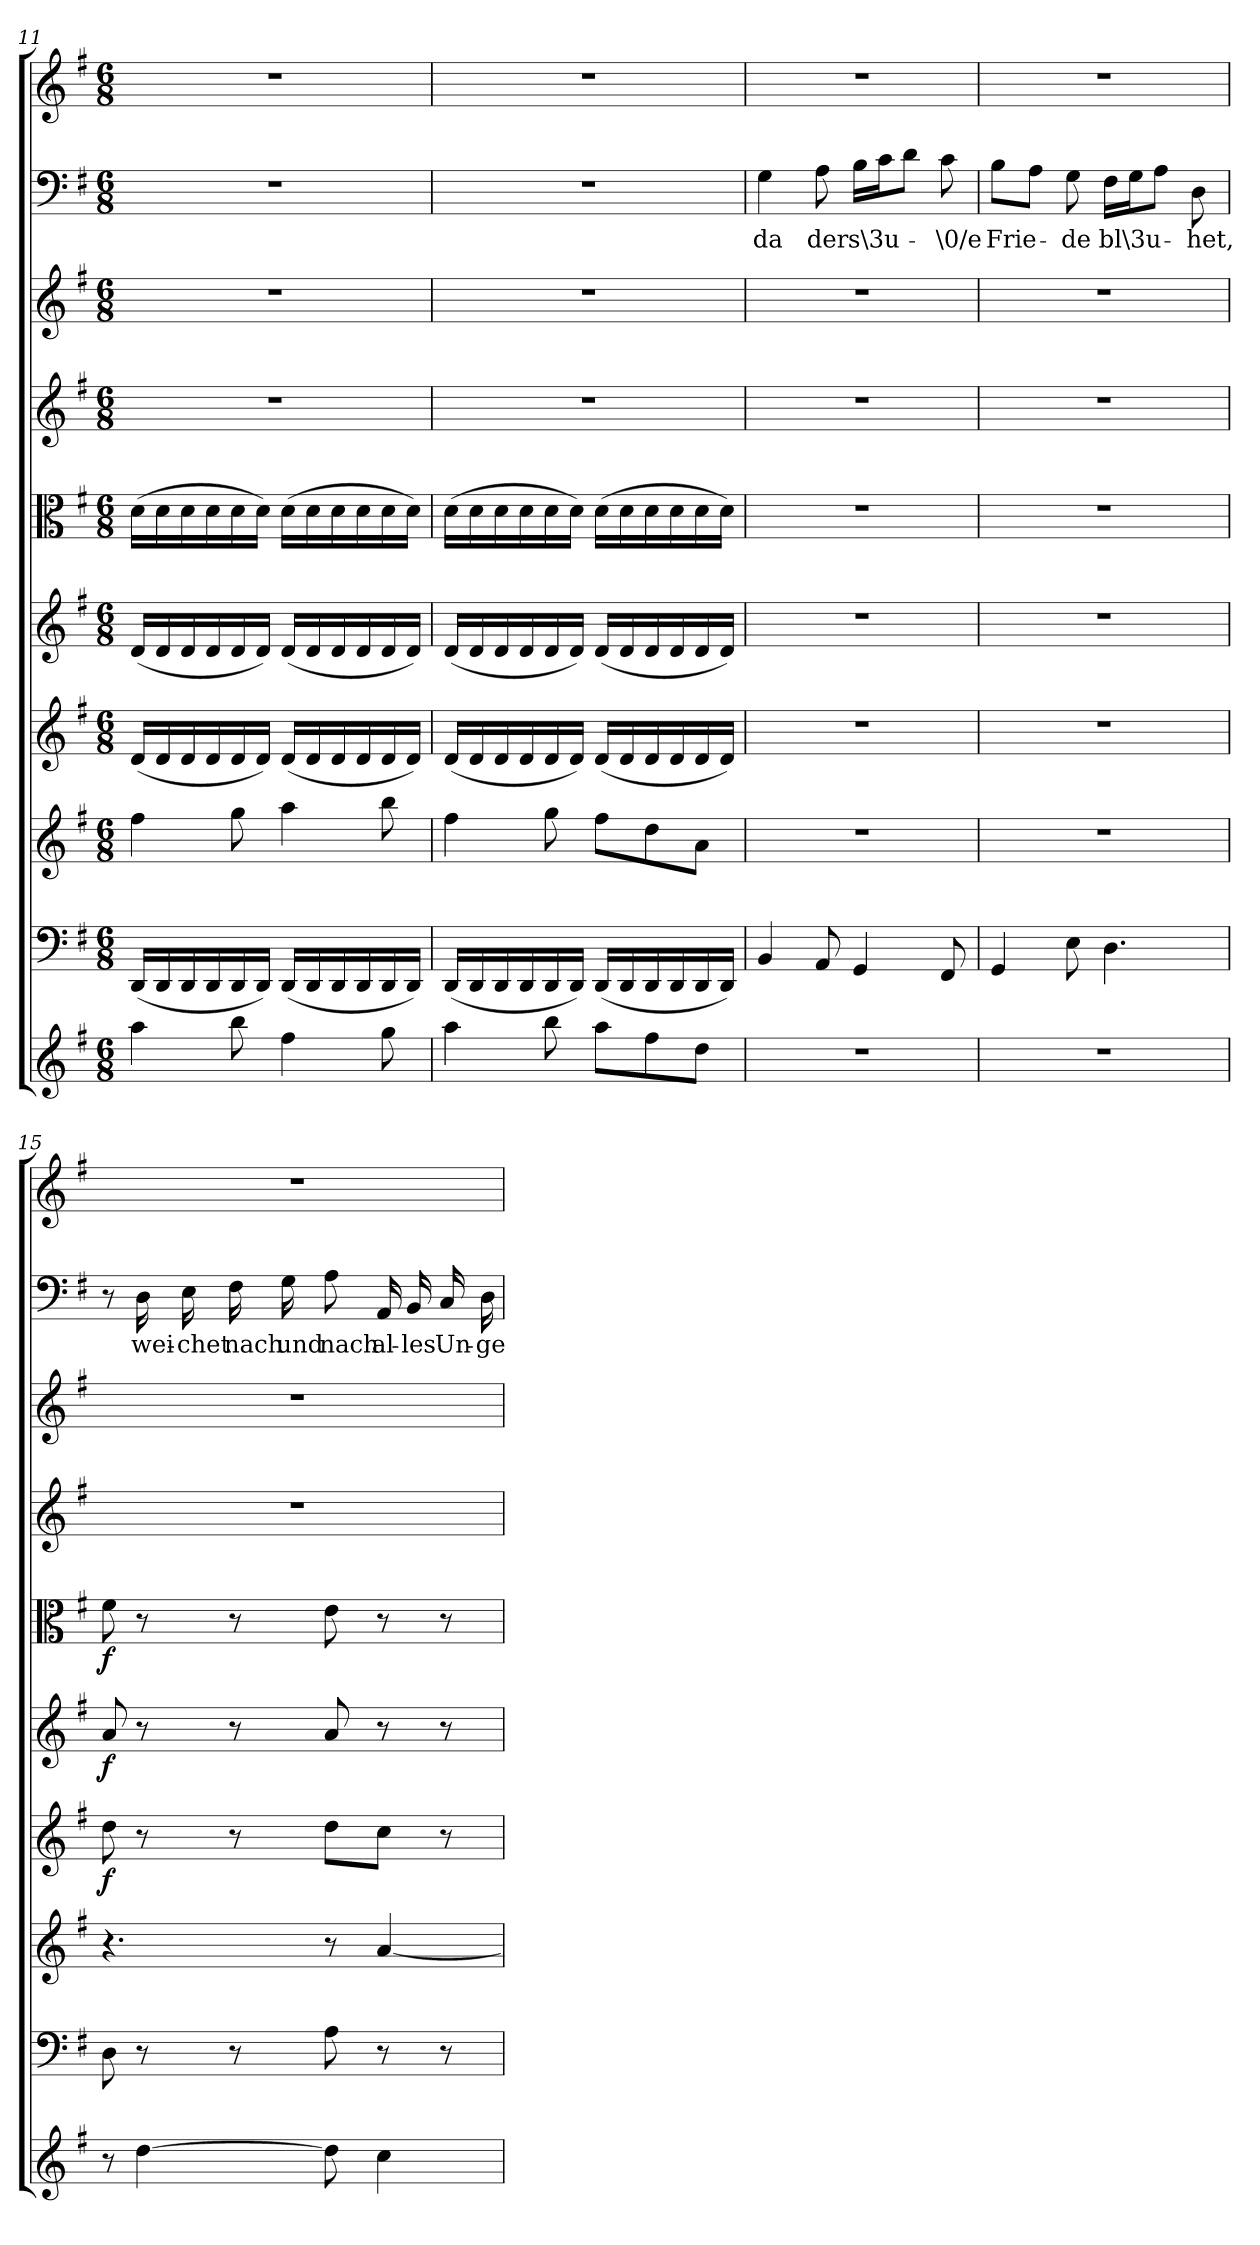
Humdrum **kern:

**kern	**kern	**kern	**kern	**dynam	**kern	**dynam	**kern	**dynam	**kern	**kern	**kern	**text	**kern
*part10	*part9	*part8	*part7	*part7	*part6	*part6	*part5	*part5	*part4	*part3	*part2	*part2	*part1
*staff10	*staff9	*staff8	*staff7	*staff7	*staff6	*staff6	*staff5	*staff5	*staff4	*staff3	*staff2	*staff2	*staff1
*clefG2	*clefF4	*clefG2	*clefG2	*	*clefG2	*	*clefC3	*	*clefG2	*clefG2	*clefF4	*	*clefG2
*k[f#]	*k[f#]	*k[f#]	*k[f#]	*	*k[f#]	*	*k[f#]	*	*k[f#]	*k[f#]	*k[f#]	*	*k[f#]
*G:	*G:	*G:	*G:	*	*G:	*	*G:	*	*G:	*G:	*G:	*	*G:
*M6/8	*M6/8	*M6/8	*M6/8	*	*M6/8	*	*M6/8	*	*M6/8	*M6/8	*M6/8	*	*M6/8
=11	=11	=11	=11	=11	=11	=11	=11	=11	=11	=11	=11	=11	=11
4aa\	(16DD/LL	4ff#\	(16d/LL	.	(16d/LL	.	(16d\LL	.	2.r	2.r	2.r	.	2.r
.	16DD/	.	16d/	.	16d/	.	16d\	.	.	.	.	.	.
.	16DD/	.	16d/	.	16d/	.	16d\	.	.	.	.	.	.
.	16DD/	.	16d/	.	16d/	.	16d\	.	.	.	.	.	.
8bb\	16DD/	8gg\	16d/	.	16d/	.	16d\	.	.	.	.	.	.
.	16DD/JJ)	.	16d/JJ)	.	16d/JJ)	.	16d\JJ)	.	.	.	.	.	.
4ff#\	(16DD/LL	4aa\	(16d/LL	.	(16d/LL	.	(16d\LL	.	.	.	.	.	.
.	16DD/	.	16d/	.	16d/	.	16d\	.	.	.	.	.	.
.	16DD/	.	16d/	.	16d/	.	16d\	.	.	.	.	.	.
.	16DD/	.	16d/	.	16d/	.	16d\	.	.	.	.	.	.
8gg\	16DD/	8bb\	16d/	.	16d/	.	16d\	.	.	.	.	.	.
.	16DD/JJ)	.	16d/JJ)	.	16d/JJ)	.	16d\JJ)	.	.	.	.	.	.
=12	=12	=12	=12	=12	=12	=12	=12	=12	=12	=12	=12	=12	=12
4aa\	(16DD/LL	4ff#\	(16d/LL	.	(16d/LL	.	(16d\LL	.	2.r	2.r	2.r	.	2.r
.	16DD/	.	16d/	.	16d/	.	16d\	.	.	.	.	.	.
.	16DD/	.	16d/	.	16d/	.	16d\	.	.	.	.	.	.
.	16DD/	.	16d/	.	16d/	.	16d\	.	.	.	.	.	.
8bb\	16DD/	8gg\	16d/	.	16d/	.	16d\	.	.	.	.	.	.
.	16DD/JJ)	.	16d/JJ)	.	16d/JJ)	.	16d\JJ)	.	.	.	.	.	.
8aa\L	(16DD/LL	8ff#\L	(16d/LL	.	(16d/LL	.	(16d\LL	.	.	.	.	.	.
.	16DD/	.	16d/	.	16d/	.	16d\	.	.	.	.	.	.
8ff#\	16DD/	8dd\	16d/	.	16d/	.	16d\	.	.	.	.	.	.
.	16DD/	.	16d/	.	16d/	.	16d\	.	.	.	.	.	.
8dd\J	16DD/	8a\J	16d/	.	16d/	.	16d\	.	.	.	.	.	.
.	16DD/JJ)	.	16d/JJ)	.	16d/JJ)	.	16d\JJ)	.	.	.	.	.	.
=13	=13	=13	=13	=13	=13	=13	=13	=13	=13	=13	=13	=13	=13
2.r	4BB/	2.r	2.r	.	2.r	.	2.r	.	2.r	2.r	4G\	da	2.r
.	8AA/	.	.	.	.	.	.	.	.	.	8A\	der	.
.	4GG/	.	.	.	.	.	.	.	.	.	16B\LL	s\3u-	.
.	.	.	.	.	.	.	.	.	.	.	16c\J	.	.
.	.	.	.	.	.	.	.	.	.	.	8d\J	.	.
.	8FF#/	.	.	.	.	.	.	.	.	.	8c\	-\0/e	.
=14	=14	=14	=14	=14	=14	=14	=14	=14	=14	=14	=14	=14	=14
2.r	4GG/	2.r	2.r	.	2.r	.	2.r	.	2.r	2.r	8B\L	Frie-	2.r
.	.	.	.	.	.	.	.	.	.	.	8A\J	.	.
.	8E\	.	.	.	.	.	.	.	.	.	8G\	-de	.
.	4.D\	.	.	.	.	.	.	.	.	.	16F#\LL	bl\3u-	.
.	.	.	.	.	.	.	.	.	.	.	16G\J	.	.
.	.	.	.	.	.	.	.	.	.	.	8A\J	.	.
.	.	.	.	.	.	.	.	.	.	.	8D\	-het,	.
=15	=15	=15	=15	=15	=15	=15	=15	=15	=15	=15	=15	=15	=15
8r	8D\	4.r	8dd\	f	8a/	f	8f#\	f	2.r	2.r	8r	.	2.r
[4dd\	8r	.	8r	.	8r	.	8r	.	.	.	16D\	wei-	.
.	.	.	.	.	.	.	.	.	.	.	16E\	-chet	.
.	8r	.	8r	.	8r	.	8r	.	.	.	16F#\	nach	.
.	.	.	.	.	.	.	.	.	.	.	16G\	und	.
8dd\]	8A\	8r	8dd\L	.	8a/	.	8e\	.	.	.	8A\	nach	.
4cc\	8r	[4a/	8cc\J	.	8r	.	8r	.	.	.	16AA/	al-	.
.	.	.	.	.	.	.	.	.	.	.	16BB/	-les	.
.	8r	.	8r	.	8r	.	8r	.	.	.	16C/	Un-	.
.	.	.	.	.	.	.	.	.	.	.	16D\	-ge-	.
=	=	=	=	=	=	=	=	=	=	=	=	=	=
*-	*-	*-	*-	*-	*-	*-	*-	*-	*-	*-	*-	*-	*-
